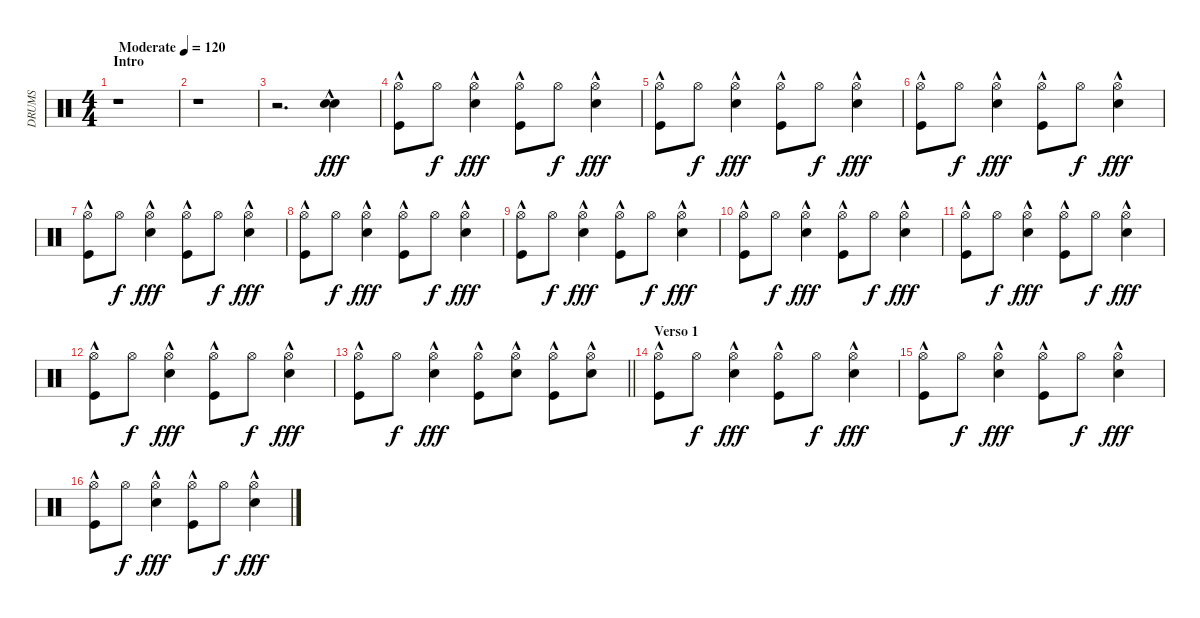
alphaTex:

\track ("DRUMS" "DRUMS") {instrument percussion}
\staff {score}
\articulation defaults
\ts (4 4)
\section ("" "Intro")
\tempo (120 "Moderate")
\clef neutral
\ks c
r.1{dy fff} |
r.1 |
r.2{d} ("Electric Snare (hit)"{hac} "Electric Snare (hit)"{hac}).4 |
("Hi-Hat (open)" "Kick (hit)"{hac}).8 "Hi-Hat (open)".8{dy f} ("Snare (hit) 2"{hac} "Hi-Hat (open)").4{dy fff} ("Hi-Hat (open)" "Kick (hit)"{hac}).8 "Hi-Hat (open)".8{dy f} ("Snare (hit) 2"{hac} "Hi-Hat (open)").4{dy fff} |
("Hi-Hat (open)" "Kick (hit)"{hac}).8 "Hi-Hat (open)".8{dy f} ("Snare (hit) 2"{hac} "Hi-Hat (open)").4{dy fff} ("Hi-Hat (open)" "Kick (hit)"{hac}).8 "Hi-Hat (open)".8{dy f} ("Snare (hit) 2"{hac} "Hi-Hat (open)").4{dy fff} |
("Hi-Hat (open)" "Kick (hit)"{hac}).8 "Hi-Hat (open)".8{dy f} ("Snare (hit) 2"{hac} "Hi-Hat (open)").4{dy fff} ("Hi-Hat (open)" "Kick (hit)"{hac}).8 "Hi-Hat (open)".8{dy f} ("Snare (hit) 2"{hac} "Hi-Hat (open)").4{dy fff} |
("Hi-Hat (open)" "Kick (hit)"{hac}).8 "Hi-Hat (open)".8{dy f} ("Snare (hit) 2"{hac} "Hi-Hat (open)").4{dy fff} ("Hi-Hat (open)" "Kick (hit)"{hac}).8 "Hi-Hat (open)".8{dy f} ("Snare (hit) 2"{hac} "Hi-Hat (open)").4{dy fff} |
("Hi-Hat (open)" "Kick (hit)"{hac}).8 "Hi-Hat (open)".8{dy f} ("Snare (hit) 2"{hac} "Hi-Hat (open)").4{dy fff} ("Hi-Hat (open)" "Kick (hit)"{hac}).8 "Hi-Hat (open)".8{dy f} ("Snare (hit) 2"{hac} "Hi-Hat (open)").4{dy fff} |
("Hi-Hat (open)" "Kick (hit)"{hac}).8 "Hi-Hat (open)".8{dy f} ("Snare (hit) 2"{hac} "Hi-Hat (open)").4{dy fff} ("Hi-Hat (open)" "Kick (hit)"{hac}).8 "Hi-Hat (open)".8{dy f} ("Snare (hit) 2"{hac} "Hi-Hat (open)").4{dy fff} |
("Hi-Hat (open)" "Kick (hit)"{hac}).8 "Hi-Hat (open)".8{dy f} ("Snare (hit) 2"{hac} "Hi-Hat (open)").4{dy fff} ("Hi-Hat (open)" "Kick (hit)"{hac}).8 "Hi-Hat (open)".8{dy f} ("Snare (hit) 2"{hac} "Hi-Hat (open)").4{dy fff} |
("Hi-Hat (open)" "Kick (hit)"{hac}).8 "Hi-Hat (open)".8{dy f} ("Snare (hit) 2"{hac} "Hi-Hat (open)").4{dy fff} ("Hi-Hat (open)" "Kick (hit)"{hac}).8 "Hi-Hat (open)".8{dy f} ("Snare (hit) 2"{hac} "Hi-Hat (open)").4{dy fff} |
("Hi-Hat (open)" "Kick (hit)"{hac}).8 "Hi-Hat (open)".8{dy f} ("Snare (hit) 2"{hac} "Hi-Hat (open)").4{dy fff} ("Hi-Hat (open)" "Kick (hit)"{hac}).8 "Hi-Hat (open)".8{dy f} ("Snare (hit) 2"{hac} "Hi-Hat (open)").4{dy fff} |
\barLineRight lightlight
("Hi-Hat (open)" "Kick (hit)"{hac}).8 "Hi-Hat (open)".8{dy f} ("Snare (hit) 2"{hac} "Hi-Hat (open)").4{dy fff} ("Hi-Hat (open)"{hac} "Kick (hit)").8 ("Snare (hit) 2"{hac} "Hi-Hat (open)").8 ("Hi-Hat (open)"{hac} "Kick (hit)").8 ("Snare (hit) 2"{hac} "Hi-Hat (open)").8 |
\section ("" "Verso 1")
("Hi-Hat (open)" "Kick (hit)"{hac}).8 "Hi-Hat (open)".8{dy f} ("Snare (hit) 2"{hac} "Hi-Hat (open)").4{dy fff} ("Hi-Hat (open)" "Kick (hit)"{hac}).8 "Hi-Hat (open)".8{dy f} ("Snare (hit) 2"{hac} "Hi-Hat (open)").4{dy fff} |
("Hi-Hat (open)" "Kick (hit)"{hac}).8 "Hi-Hat (open)".8{dy f} ("Snare (hit) 2"{hac} "Hi-Hat (open)").4{dy fff} ("Hi-Hat (open)" "Kick (hit)"{hac}).8 "Hi-Hat (open)".8{dy f} ("Snare (hit) 2"{hac} "Hi-Hat (open)").4{dy fff} |
("Hi-Hat (open)" "Kick (hit)"{hac}).8 "Hi-Hat (open)".8{dy f} ("Snare (hit) 2"{hac} "Hi-Hat (open)").4{dy fff} ("Hi-Hat (open)" "Kick (hit)"{hac}).8 "Hi-Hat (open)".8{dy f} ("Snare (hit) 2"{hac} "Hi-Hat (open)").4{dy fff}
